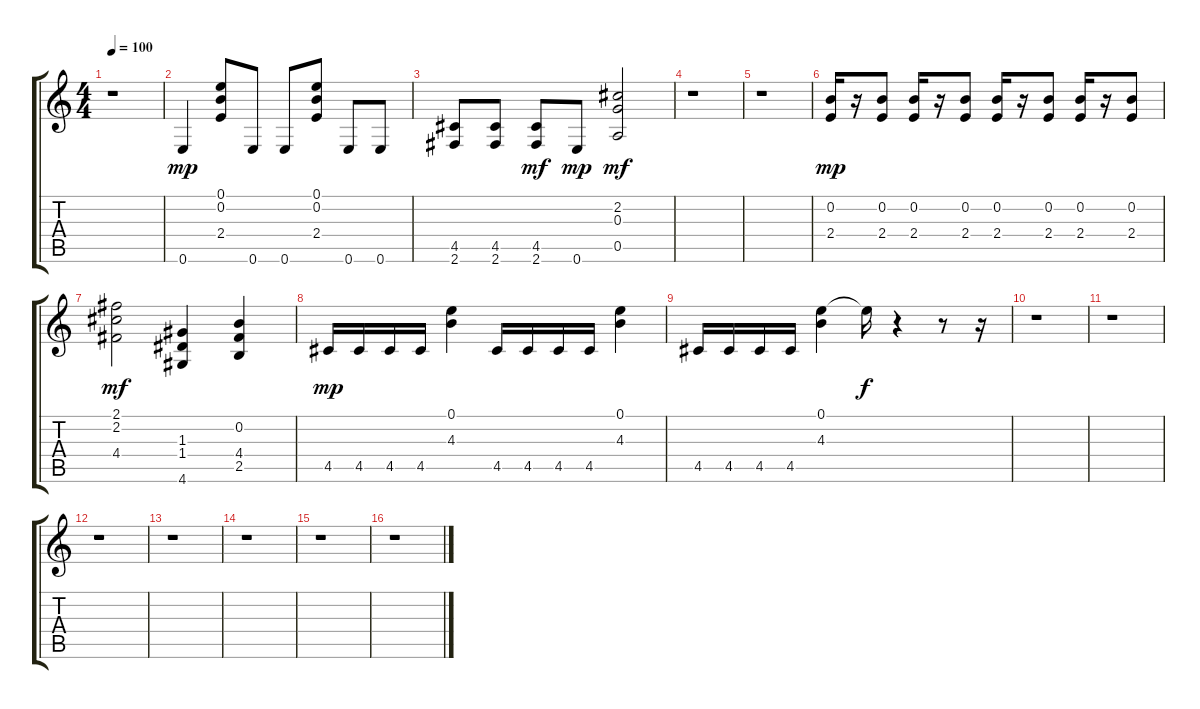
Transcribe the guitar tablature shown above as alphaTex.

\track "" {instrument overdrivenguitar}
\staff {score tabs}
\tuning (E4 B3 G3 D3 A2 E2) {hide}
\ts (4 4)
\tempo 100
\clef g2
\ks c
r.1{dy mf} |
0.6.4{dy mp} (0.1 0.2 2.4).8 0.6.8 0.6.8 (0.1 0.2 2.4).8 0.6.8 0.6.8 |
(4.5 2.6).8 (4.5 2.6).8 (4.5 2.6).8{dy mf} 0.6.8{dy mp} (2.2 0.3 0.5).2{dy mf} |
r.1 |
r.1 |
(0.2 2.4).16{dy mp} r.16 (0.2 2.4).8 (0.2 2.4).16 r.16 (0.2 2.4).8 (0.2 2.4).16 r.16 (0.2 2.4).8 (0.2 2.4).16 r.16 (0.2 2.4).8 |
(2.1 2.2 4.4).2{dy mf} (1.3 1.4 4.6).4 (0.2 4.4 2.5).4 |
4.5.16{dy mp} 4.5.16 4.5.16 4.5.16 (0.1 4.3).4 4.5.16 4.5.16 4.5.16 4.5.16 (0.1 4.3).4 |
4.5.16 4.5.16 4.5.16 4.5.16 (0.1 4.3).4 0.1{t}.16{dy f} r.4 r.8 r.16 |
r.1 |
r.1 |
r.1 |
r.1 |
r.1 |
r.1 |
r.1
